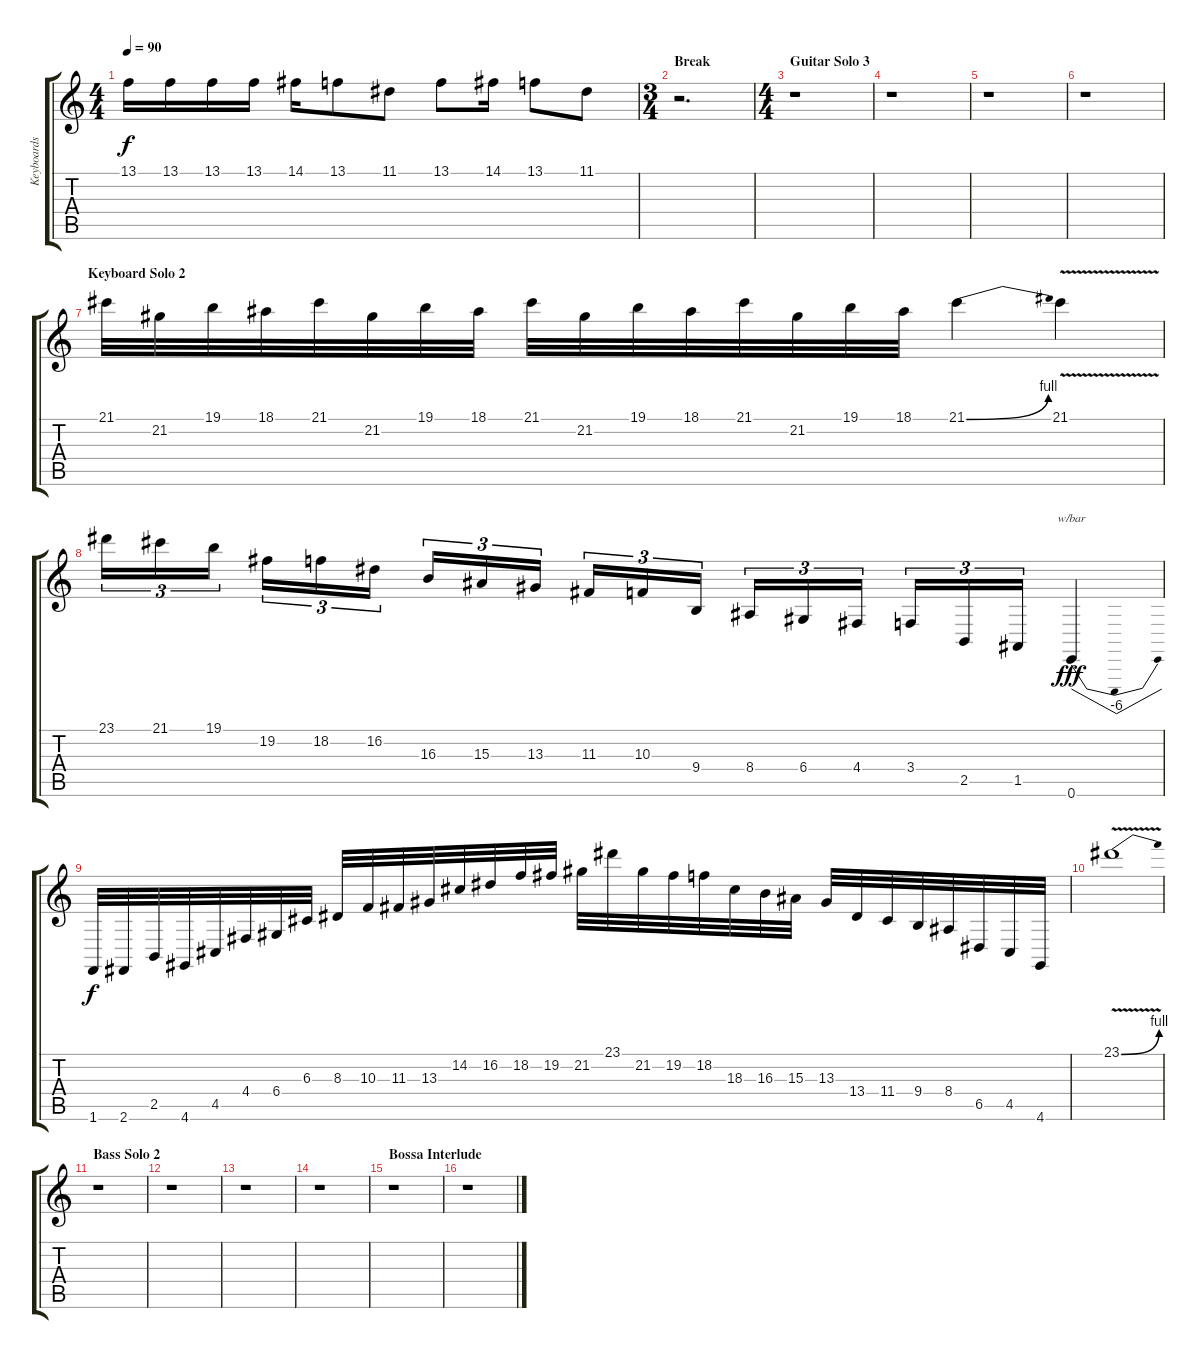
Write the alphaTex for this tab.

\track ("Keyboards" "Keyboards") {instrument stringensemble1}
\staff {score tabs}
\tuning (E4 B3 G3 D3 A2 E2) {hide}
\ts (4 4)
\tempo 90
\clef g2
\ks c
13.1.16{dy f} 13.1.16 13.1.16 13.1.16 14.1.16 13.1.8 11.1.8 13.1.8 14.1.16 13.1.8 11.1.8 |
\ts (3 4)
\section ("" "Break")
r.2{d} |
\ts (4 4)
\section ("" "Guitar Solo 3")
r.1 |
r.1 |
r.1 |
r.1 |
\section ("" "Keyboard Solo 2")
21.1.32{volume 16 instrument lead1square} 21.2.32 19.1.32 18.1.32 21.1.32 21.2.32 19.1.32 18.1.32 21.1.32 21.2.32 19.1.32 18.1.32 21.1.32 21.2.32 19.1.32 18.1.32 21.1{be (bend 0 0 60 4)}.4 21.1{v}.4 |
23.1.16{tu (3 2)} 21.1.16{tu (3 2)} 19.1.16{tu (3 2)} 19.2.16{tu (3 2)} 18.2.16{tu (3 2)} 16.2.16{tu (3 2)} 16.3.16{tu (3 2)} 15.3.16{tu (3 2)} 13.3.16{tu (3 2)} 11.3.16{tu (3 2)} 10.3.16{tu (3 2)} 9.4.16{tu (3 2)} 8.4.16{tu (3 2)} 6.4.16{tu (3 2)} 4.4.16{tu (3 2)} 3.4.16{tu (3 2)} 2.5.16{tu (3 2)} 1.5.16{tu (3 2)} 0.6.4{tbe (dip default 0 0 30 -24 60 0) dy fff} |
1.6.32{dy f} 2.6.32 2.5.32 4.6.32 4.5.32 4.4.32 6.4.32 6.3.32 8.3.32 10.3.32 11.3.32 13.3.32 14.2.32 16.2.32 18.2.32 19.2.32 21.2.32 23.1.32 21.2.32 19.2.32 18.2.32 18.3.32 16.3.32 15.3.32 13.3.32 13.4.32 11.4.32 9.4.32 8.4.32 6.5.32 4.5.32 4.6.32 |
23.1{be (bend 0 0 60 4) v}.1 |
\section ("" "Bass Solo 2")
r.1 |
r.1 |
r.1 |
r.1 |
\section ("" "Bossa Interlude")
r.1 |
r.1
